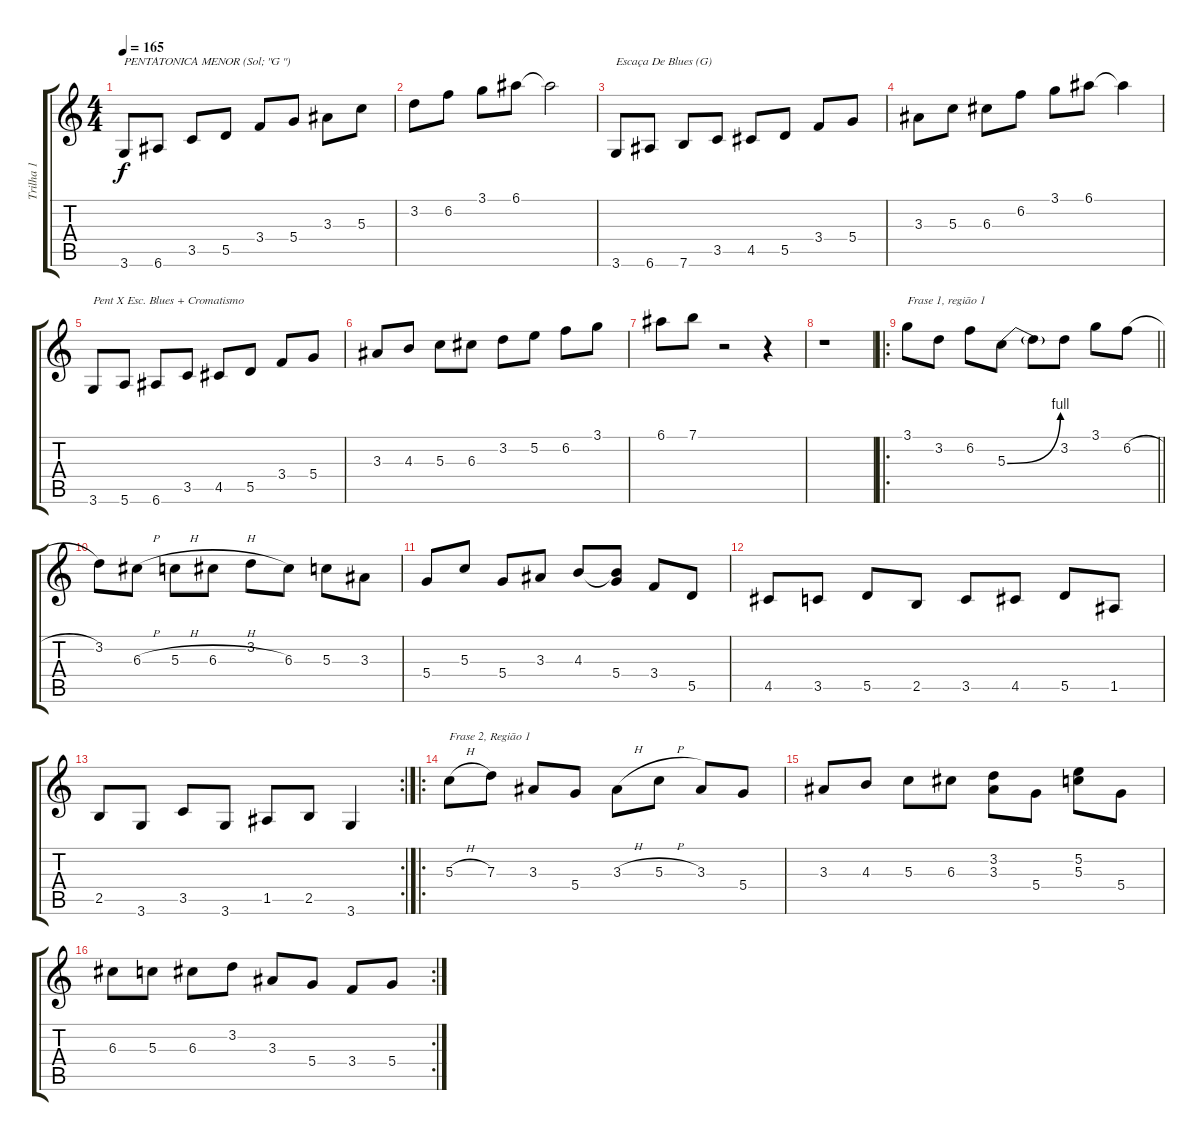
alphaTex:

\track ("Trilha 1" "Trilha 1") {instrument overdrivenguitar}
\staff {score tabs}
\tuning (E4 B3 G3 D3 A2 E2) {hide}
\ts (4 4)
\tempo 165
\clef g2
\ks c
3.6.8{txt "PENTATONICA MENOR (Sol; \"G \")" dy f instrument overdrivenguitar} 6.6.8 3.5.8 5.5.8 3.4.8 5.4.8 3.3.8 5.3.8 |
3.2.8 6.2.8 3.1.8 6.1.8 6.1{t}.2 |
3.6.8{txt "Escaça De Blues (G)"} 6.6.8 7.6.8 3.5.8 4.5.8 5.5.8 3.4.8 5.4.8 |
3.3.8 5.3.8 6.3.8 6.2.8 3.1.8 6.1.8 6.1{t}.4 |
3.6.8{txt "Pent X Esc. Blues + Cromatismo"} 5.6.8 6.6.8 3.5.8 4.5.8 5.5.8 3.4.8 5.4.8 |
3.3.8 4.3.8 5.3.8 6.3.8 3.2.8 5.2.8 6.2.8 3.1.8 |
6.1.8 7.1.8 r.2 r.4 |
r.1 |
\ro
\barLineRight lightlight
3.1.8{txt "Frase 1, região 1"} 3.2.8 6.2.8 5.3{be (bend 0 0 60 4)}.8 5.3{t}.8 3.2.8 3.1.8 6.2{h}.8 |
3.2.8 6.3{h}.8 5.3{h}.8 6.3{h}.8 3.2.8 6.3.8 5.3.8 3.3.8 |
5.4.8 5.3.8 5.4.8 3.3.8 4.3.8 (4.3{t} 5.4).8 3.4.8 5.5.8 |
4.5.8 3.5.8 5.5.8 2.5.8 3.5.8 4.5.8 5.5.8 1.5.8 |
\rc 2
2.5.8 3.6.8 3.5.8 3.6.8 1.5.8 2.5.8 3.6.4 |
\ro
5.3{h}.8{txt "Frase 2, Região 1"} 7.3.8 3.3.8 5.4.8 3.3{h}.8 5.3{h}.8 3.3.8 5.4.8 |
3.3.8 4.3.8 5.3.8 6.3.8 (3.2 3.3).8 5.4.8 (5.2 5.3).8 5.4.8 |
\rc 2
6.3.8 5.3.8 6.3.8 3.2.8 3.3.8 5.4.8 3.4.8 5.4.8
